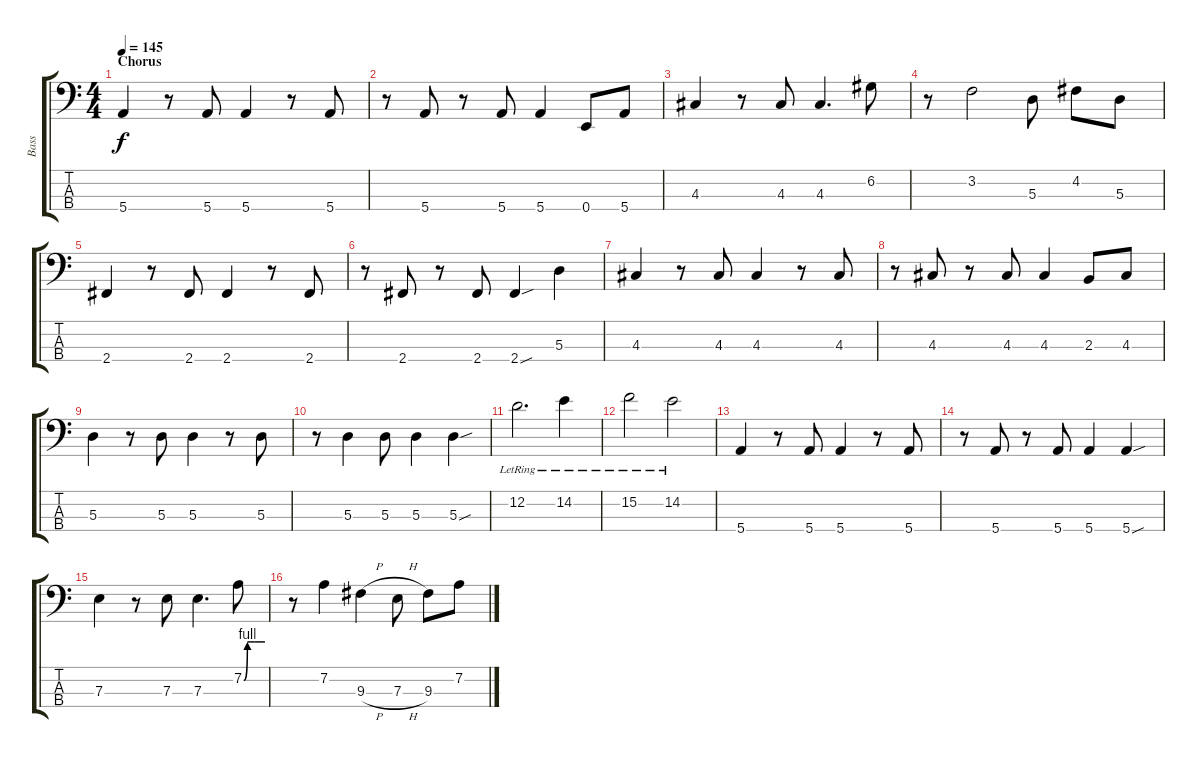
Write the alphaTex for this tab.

\track ("Bass" "Bass") {instrument electricbassfinger}
\staff {score tabs}
\tuning (G2 D2 A1 E1) {hide}
\ts (4 4)
\section ("" "Chorus")
\tempo 145
\clef f4
\ks c
5.4.4{dy f} r.8 5.4.8 5.4.4 r.8 5.4.8 |
r.8 5.4.8 r.8 5.4.8 5.4.4 0.4.8 5.4.8 |
4.3.4 r.8 4.3.8 4.3.4{d} 6.2.8 |
r.8 3.2.2 5.3.8 4.2.8 5.3.8 |
2.4.4 r.8 2.4.8 2.4.4 r.8 2.4.8 |
r.8 2.4.8 r.8 2.4.8 2.4{sou}.4 5.3.4 |
4.3.4 r.8 4.3.8 4.3.4 r.8 4.3.8 |
r.8 4.3.8 r.8 4.3.8 4.3.4 2.3.8 4.3.8 |
5.3.4 r.8 5.3.8 5.3.4 r.8 5.3.8 |
r.8 5.3.4 5.3.8 5.3.4 5.3{sou}.4 |
12.2{lr}.2{d} 14.2{lr}.4 |
15.2{lr}.2 14.2{lr}.2 |
5.4.4 r.8 5.4.8 5.4.4 r.8 5.4.8 |
r.8 5.4.8 r.8 5.4.8 5.4.4 5.4{sou}.4 |
7.3.4 r.8 7.3.8 7.3.4{d} 7.2{be (custom 0 0 10 4 20 4 30 4 46 4 60 4)}.8 |
r.8 7.2.4 9.3{h}.4 7.3{h}.8 9.3.8 7.2.8
